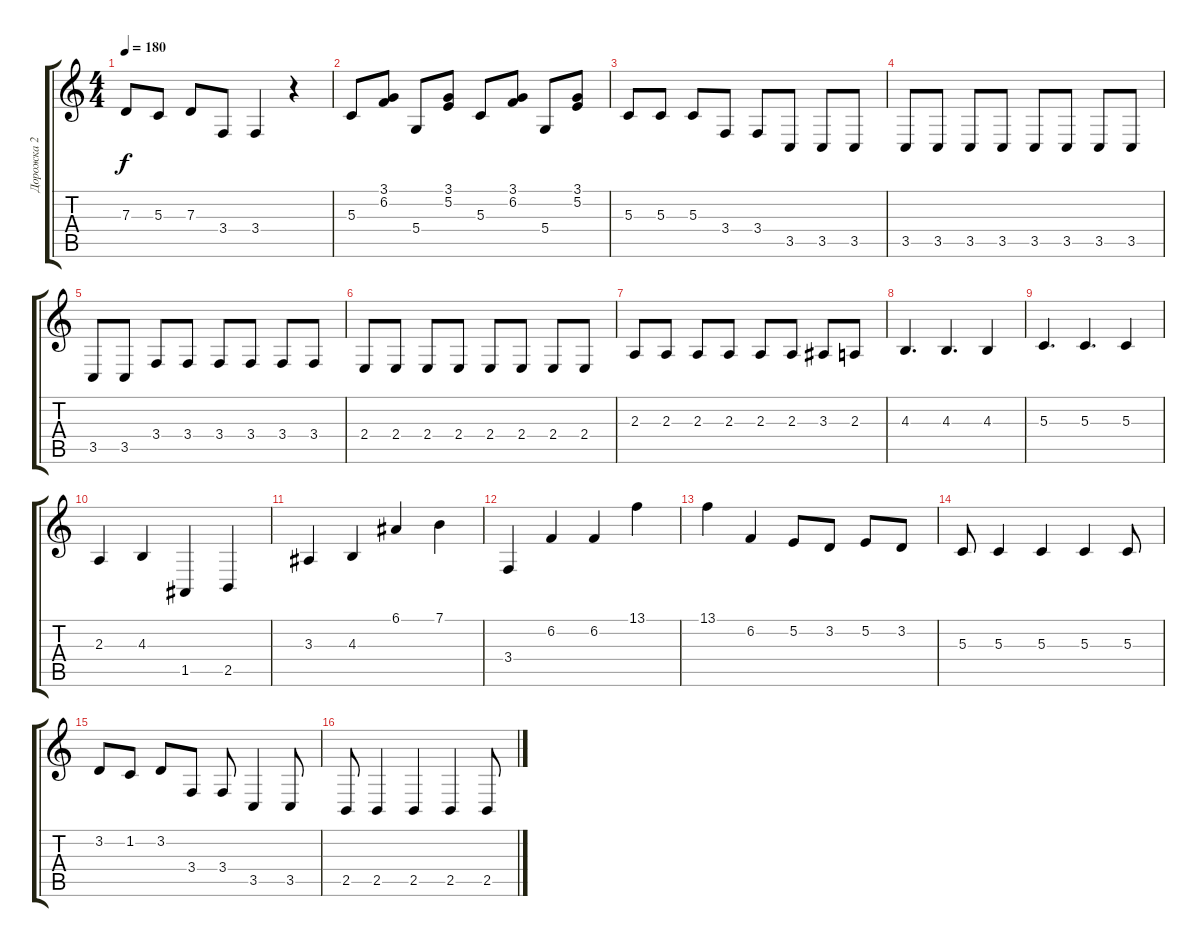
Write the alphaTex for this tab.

\track ("Дорожка 2" "Дорожка 2") {instrument acousticgrandpiano}
\staff {score tabs}
\tuning (E4 B3 G3 D3 A2 E2) {hide}
\ts (4 4)
\tempo 180
\clef g2
\ks c
7.3.8{dy f} 5.3.8 7.3.8 3.4.8 3.4.4 r.4 |
5.3.8 (3.1 6.2).8 5.4.8 (3.1 5.2).8 5.3.8 (3.1 6.2).8 5.4.8 (3.1 5.2).8 |
5.3.8 5.3.8 5.3.8 3.4.8 3.4.8 3.5.8 3.5.8 3.5.8 |
3.5.8 3.5.8 3.5.8 3.5.8 3.5.8 3.5.8 3.5.8 3.5.8 |
3.5.8 3.5.8 3.4.8 3.4.8 3.4.8 3.4.8 3.4.8 3.4.8 |
2.4.8 2.4.8 2.4.8 2.4.8 2.4.8 2.4.8 2.4.8 2.4.8 |
2.3.8 2.3.8 2.3.8 2.3.8 2.3.8 2.3.8 3.3.8 2.3.8 |
4.3.4{d} 4.3.4{d} 4.3.4 |
5.3.4{d} 5.3.4{d} 5.3.4 |
2.3.4 4.3.4 1.5.4 2.5.4 |
3.3.4 4.3.4 6.1.4 7.1.4 |
3.4.4 6.2.4 6.2.4 13.1.4 |
13.1.4 6.2.4 5.2.8 3.2.8 5.2.8 3.2.8 |
5.3.8 5.3.4 5.3.4 5.3.4 5.3.8 |
3.2.8 1.2.8 3.2.8 3.4.8 3.4.8 3.5.4 3.5.8 |
2.5.8 2.5.4 2.5.4 2.5.4 2.5.8
